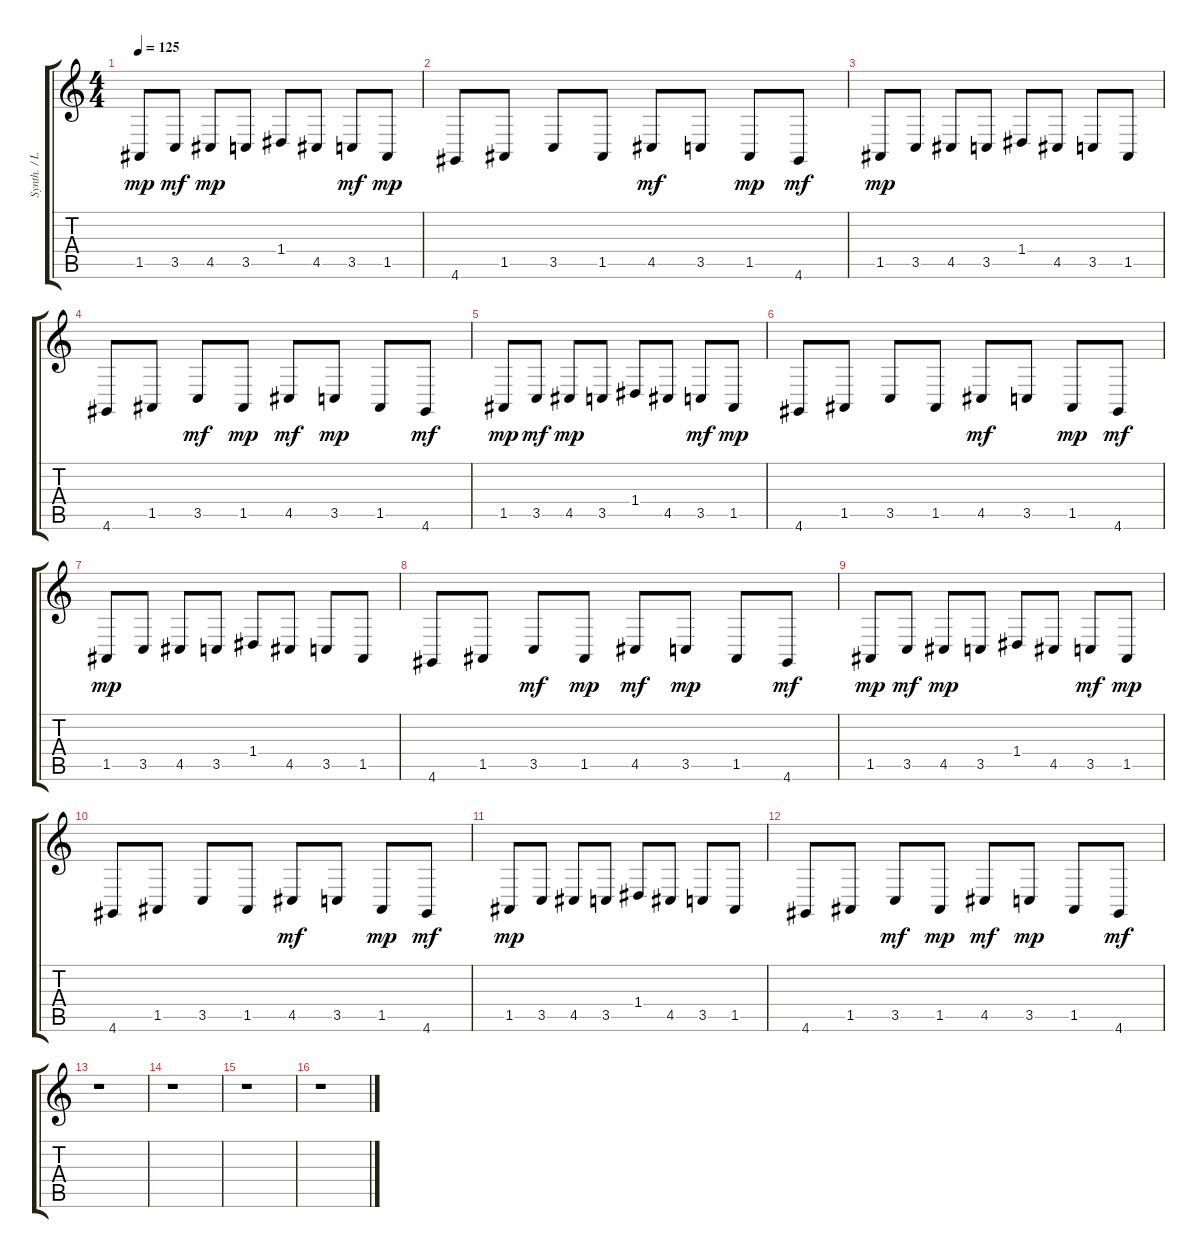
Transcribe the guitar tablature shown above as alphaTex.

\track ("Synth. / Low Strings" "Synth. / L") {instrument stringensemble1}
\staff {score tabs}
\tuning (E4 B3 G3 D3 A2 E2) {hide}
\ts (4 4)
\tempo 125
\clef g2
\ks c
1.5.8{dy mp} 3.5.8{dy mf} 4.5.8{dy mp} 3.5.8 1.4.8 4.5.8 3.5.8{dy mf} 1.5.8{dy mp} |
4.6.8 1.5.8 3.5.8 1.5.8 4.5.8{dy mf} 3.5.8 1.5.8{dy mp} 4.6.8{dy mf} |
1.5.8{dy mp} 3.5.8 4.5.8 3.5.8 1.4.8 4.5.8 3.5.8 1.5.8 |
4.6.8 1.5.8 3.5.8{dy mf} 1.5.8{dy mp} 4.5.8{dy mf} 3.5.8{dy mp} 1.5.8 4.6.8{dy mf} |
1.5.8{dy mp} 3.5.8{dy mf} 4.5.8{dy mp} 3.5.8 1.4.8 4.5.8 3.5.8{dy mf} 1.5.8{dy mp} |
4.6.8 1.5.8 3.5.8 1.5.8 4.5.8{dy mf} 3.5.8 1.5.8{dy mp} 4.6.8{dy mf} |
1.5.8{dy mp} 3.5.8 4.5.8 3.5.8 1.4.8 4.5.8 3.5.8 1.5.8 |
4.6.8 1.5.8 3.5.8{dy mf} 1.5.8{dy mp} 4.5.8{dy mf} 3.5.8{dy mp} 1.5.8 4.6.8{dy mf} |
1.5.8{dy mp} 3.5.8{dy mf} 4.5.8{dy mp} 3.5.8 1.4.8 4.5.8 3.5.8{dy mf} 1.5.8{dy mp} |
4.6.8 1.5.8 3.5.8 1.5.8 4.5.8{dy mf} 3.5.8 1.5.8{dy mp} 4.6.8{dy mf} |
1.5.8{dy mp} 3.5.8 4.5.8 3.5.8 1.4.8 4.5.8 3.5.8 1.5.8 |
4.6.8 1.5.8 3.5.8{dy mf} 1.5.8{dy mp} 4.5.8{dy mf} 3.5.8{dy mp} 1.5.8 4.6.8{dy mf} |
r.1 |
r.1 |
r.1 |
r.1
